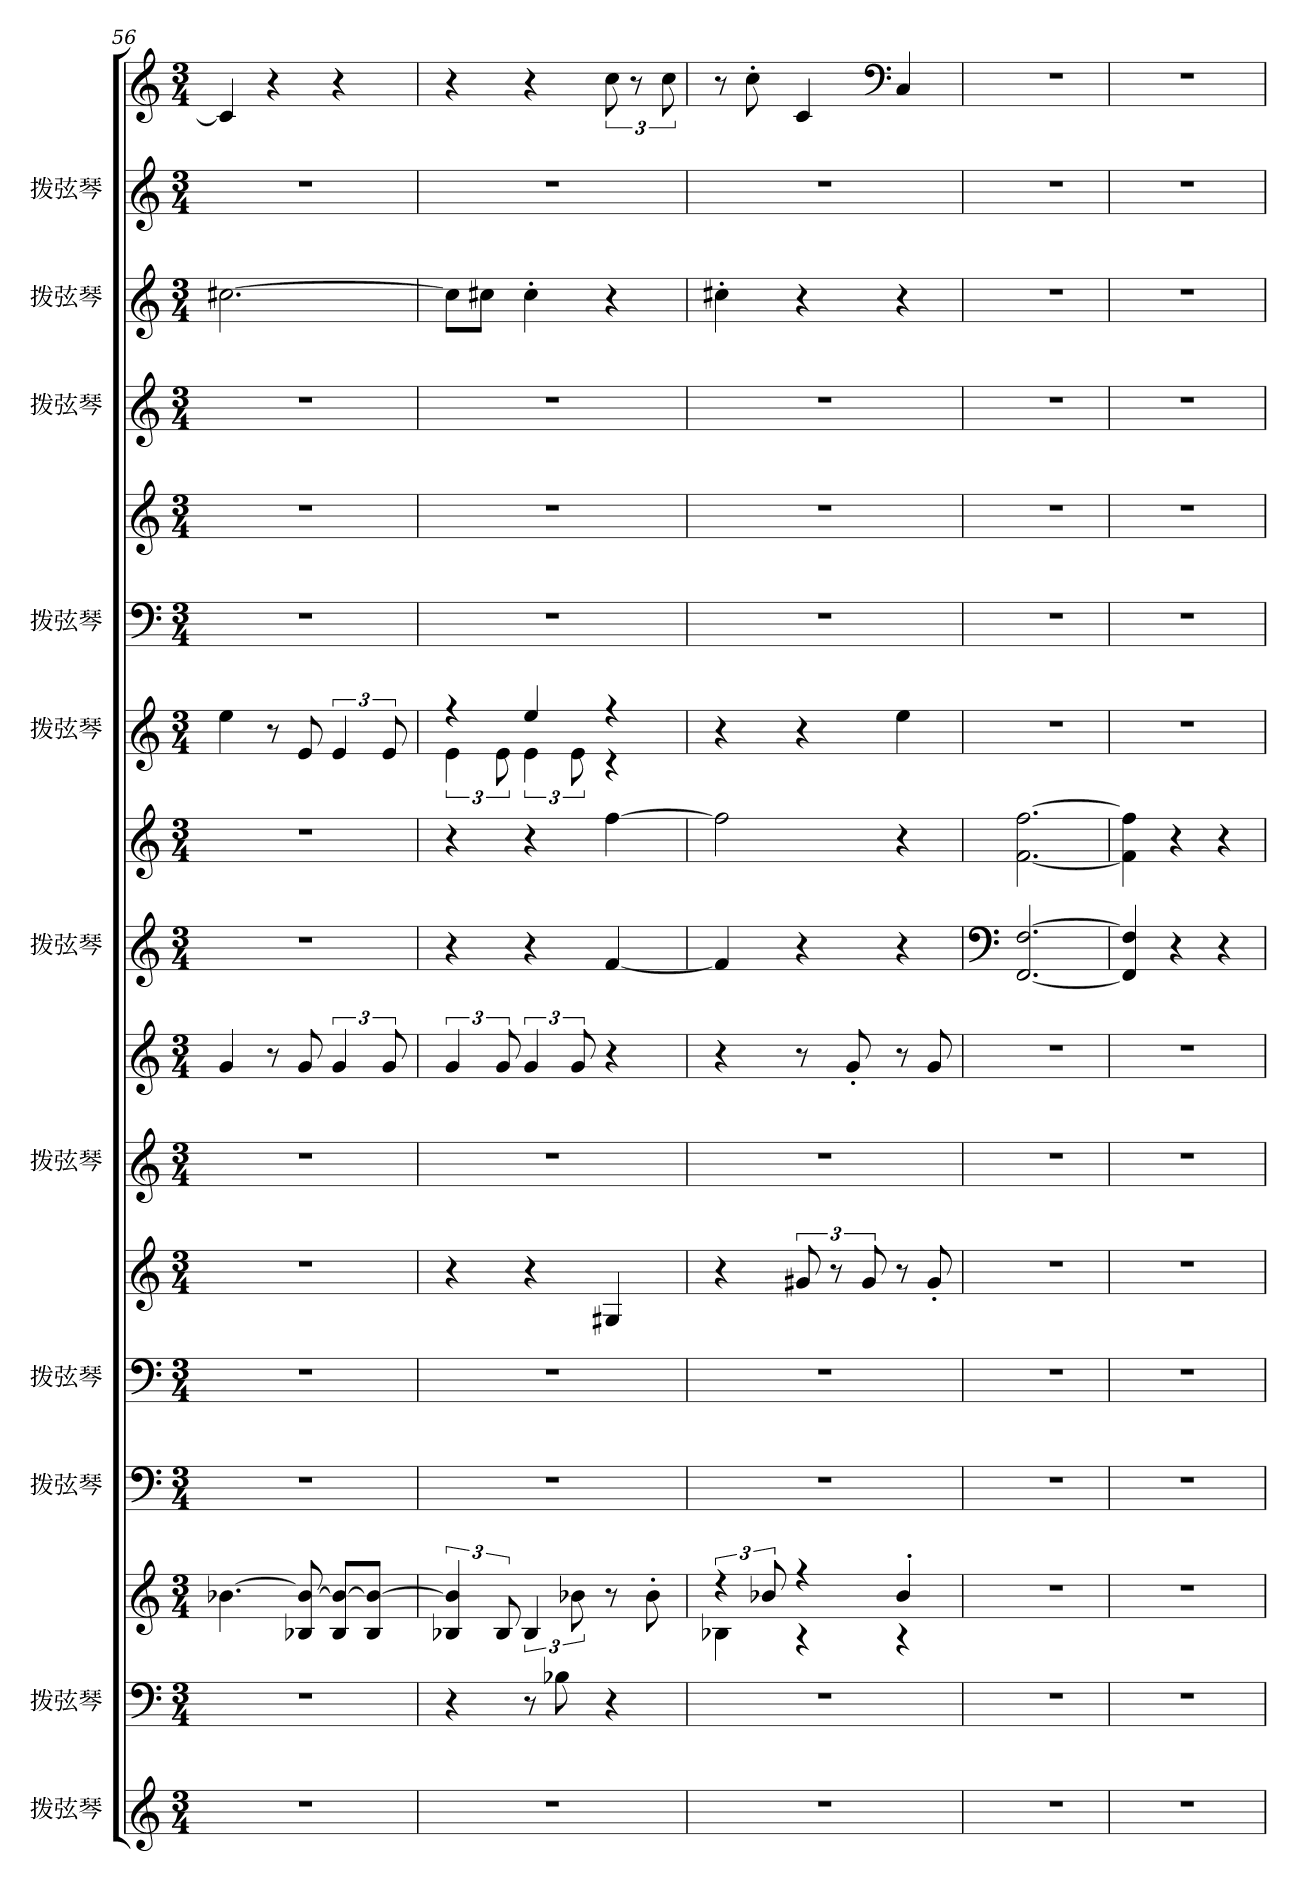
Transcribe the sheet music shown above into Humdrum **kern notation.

**kern	**kern	**kern	**kern	**kern	**kern	**kern	**kern	**kern	**kern	**kern	**kern	**kern	**kern	**kern	**kern	**kern
*part11	*part10	*part10	*part9	*part8	*part8	*part7	*part7	*part6	*part6	*part5	*part4	*part4	*part3	*part2	*part1	*part1
*staff17	*staff16	*staff15	*staff14	*staff13	*staff12	*staff11	*staff10	*staff9	*staff8	*staff7	*staff6	*staff5	*staff4	*staff3	*staff2	*staff1
*I"拨弦琴	*I"拨弦琴	*	*I"拨弦琴	*I"拨弦琴	*	*I"拨弦琴	*	*I"拨弦琴	*	*I"拨弦琴	*I"拨弦琴	*	*I"拨弦琴	*I"拨弦琴	*I"拨弦琴	*
*clefG2	*clefF4	*clefG2	*clefF4	*clefF4	*clefG2	*clefG2	*clefG2	*clefG2	*clefG2	*clefG2	*clefF4	*clefG2	*clefG2	*clefG2	*clefG2	*clefG2
*k[]	*k[]	*k[]	*k[]	*k[]	*k[]	*k[]	*k[]	*k[]	*k[]	*k[]	*k[]	*k[]	*k[]	*k[]	*k[]	*k[]
*M3/4	*M3/4	*M3/4	*M3/4	*M3/4	*M3/4	*M3/4	*M3/4	*M3/4	*M3/4	*M3/4	*M3/4	*M3/4	*M3/4	*M3/4	*M3/4	*M3/4
=56	=56	=56	=56	=56	=56	=56	=56	=56	=56	=56	=56	=56	=56	=56	=56	=56
2.r	2.r	[4.b-X\	2.r	2.r	2.r	2.r	4g/	2.r	2.r	4ee\	2.r	2.r	2.r	[2.cc#X\	2.r	4c/]
.	.	.	.	.	.	.	8r	.	.	8r	.	.	.	.	.	4r
.	.	8B-X/ 8b-/_	.	.	.	.	8g/	.	.	8e/	.	.	.	.	.	.
.	.	8B-/ 8b-/_L	.	.	.	.	6g/	.	.	6e/	.	.	.	.	.	4r
.	.	8B-/ 8b-/_J	.	.	.	.	.	.	.	.	.	.	.	.	.	.
.	.	.	.	.	.	.	12g/	.	.	12e/	.	.	.	.	.	.
!!LO:PB:g=z
=57	=57	=57	=57	=57	=57	=57	=57	=57	=57	=57	=57	=57	=57	=57	=57	=57
*	*	*	*	*	*	*	*	*	*	*^	*	*	*	*	*	*
2.r	4r	6B-X/ 6b-/]	2.r	2.r	4r	2.r	6g/	4r	4r	4r	6e\	2.r	2.r	2.r	8cc#\L]	2.r	4r
.	.	.	.	.	.	.	.	.	.	.	.	.	.	.	8cc#X\J	.	.
.	.	12B-/	.	.	.	.	12g/	.	.	.	12e\	.	.	.	.	.	.
.	8r	6B-/	.	.	4r	.	6g/	4r	4r	4ee/	6e\	.	.	.	4cc#'\	.	4r
.	8B-X\	.	.	.	.	.	.	.	.	.	.	.	.	.	.	.	.
.	.	12b-X\	.	.	.	.	12g/	.	.	.	12e\	.	.	.	.	.	.
.	4r	8r	.	.	4G#X/	.	4r	[4f/	[4ff\	4r	4r	.	.	.	4r	.	12cc\
.	.	.	.	.	.	.	.	.	.	.	.	.	.	.	.	.	12r
.	.	8b-'\	.	.	.	.	.	.	.	.	.	.	.	.	.	.	.
.	.	.	.	.	.	.	.	.	.	.	.	.	.	.	.	.	12cc\
*	*	*	*	*	*	*	*	*	*	*v	*v	*	*	*	*	*	*
=58	=58	=58	=58	=58	=58	=58	=58	=58	=58	=58	=58	=58	=58	=58	=58	=58
*	*	*^	*	*	*	*	*	*	*	*	*	*	*	*	*	*
2.r	2.r	6r	4B-X\	2.r	2.r	4r	2.r	4r	4f/]	2ff\]	4r	2.r	2.r	2.r	4cc#X'\	2.r	8r
.	.	.	.	.	.	.	.	.	.	.	.	.	.	.	.	.	8cc'\
.	.	12b-X/	.	.	.	.	.	.	.	.	.	.	.	.	.	.	.
.	.	4r	4r	.	.	12g#X/	.	8r	4r	.	4r	.	.	.	4r	.	4c/
.	.	.	.	.	.	12r	.	.	.	.	.	.	.	.	.	.	.
.	.	.	.	.	.	.	.	8g'/	.	.	.	.	.	.	.	.	.
.	.	.	.	.	.	12g#/	.	.	.	.	.	.	.	.	.	.	.
*	*	*	*	*	*	*	*	*	*	*	*	*	*	*	*	*	*clefF4
.	.	4b-'/	4r	.	.	8r	.	8r	4r	4r	4ee\	.	.	.	4r	.	4C/
.	.	.	.	.	.	8g#'/	.	8g/	.	.	.	.	.	.	.	.	.
*	*	*v	*v	*	*	*	*	*	*	*	*	*	*	*	*	*	*
=59	=59	=59	=59	=59	=59	=59	=59	=59	=59	=59	=59	=59	=59	=59	=59	=59
*	*	*	*	*	*	*	*	*clefF4	*	*	*	*	*	*	*	*
2.r	2.r	2.r	2.r	2.r	2.r	2.r	2.r	[2.FF/ [2.F/	[2.f\ [2.ff\	2.r	2.r	2.r	2.r	2.r	2.r	2.r
=60	=60	=60	=60	=60	=60	=60	=60	=60	=60	=60	=60	=60	=60	=60	=60	=60
2.r	2.r	2.r	2.r	2.r	2.r	2.r	2.r	4FF/] 4F/]	4f\] 4ff\]	2.r	2.r	2.r	2.r	2.r	2.r	2.r
.	.	.	.	.	.	.	.	4r	4r	.	.	.	.	.	.	.
.	.	.	.	.	.	.	.	4r	4r	.	.	.	.	.	.	.
=	=	=	=	=	=	=	=	=	=	=	=	=	=	=	=	=
*-	*-	*-	*-	*-	*-	*-	*-	*-	*-	*-	*-	*-	*-	*-	*-	*-
